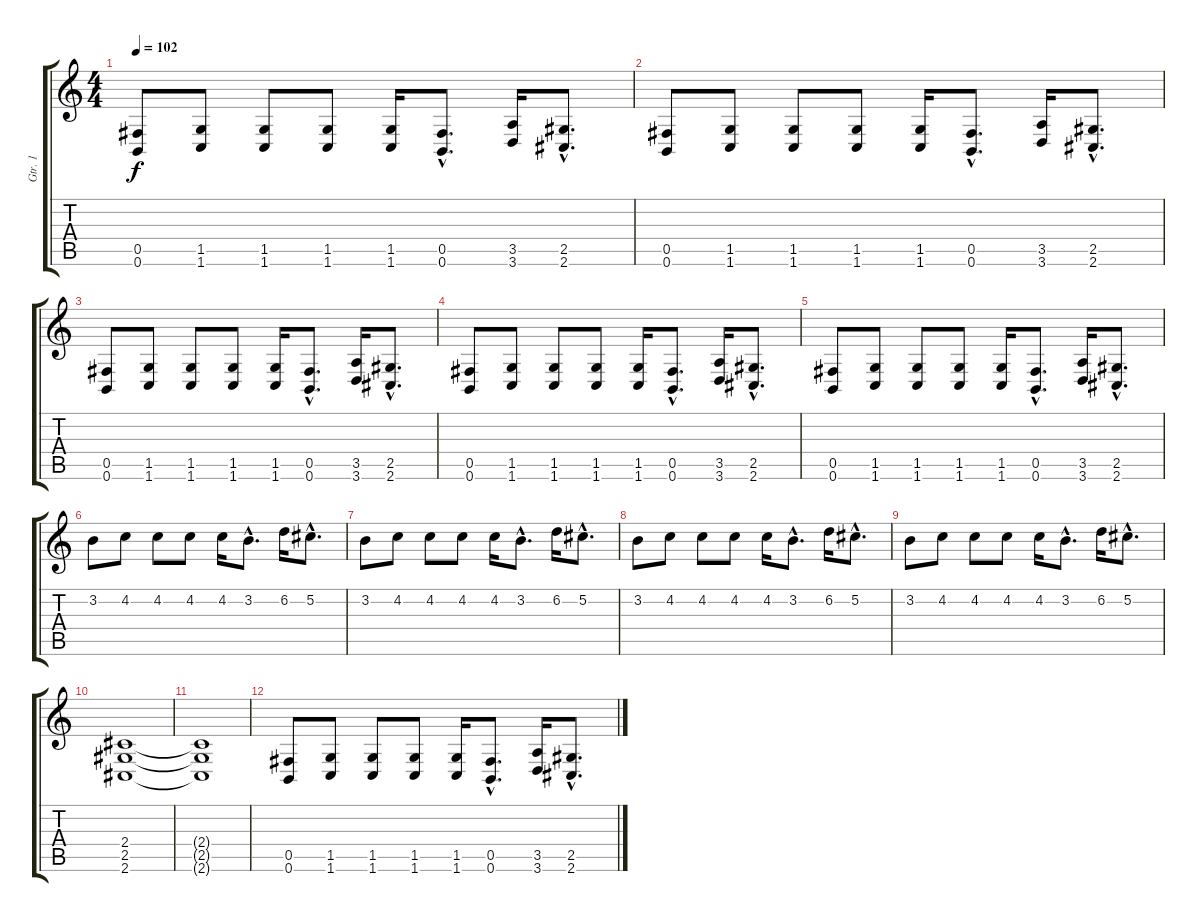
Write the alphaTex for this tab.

\track ("Gtr. 1" "Gtr. 1") {instrument distortionguitar}
\staff {score tabs}
\tuning (Db4 Ab3 E3 B2 Gb2 B1) {hide}
\ts (4 4)
\tempo 102
\clef g2
\ks c
(0.5 0.6).8{dy f} (1.5 1.6).8 (1.5 1.6).8 (1.5 1.6).8 (1.5 1.6).16 (0.5{hac} 0.6{hac}).8{d} (3.5 3.6).16 (2.5{hac} 2.6{hac}).8{d} |
(0.5 0.6).8 (1.5 1.6).8 (1.5 1.6).8 (1.5 1.6).8 (1.5 1.6).16 (0.5{hac} 0.6{hac}).8{d} (3.5 3.6).16 (2.5{hac} 2.6{hac}).8{d} |
(0.5 0.6).8 (1.5 1.6).8 (1.5 1.6).8 (1.5 1.6).8 (1.5 1.6).16 (0.5{hac} 0.6{hac}).8{d} (3.5 3.6).16 (2.5{hac} 2.6{hac}).8{d} |
(0.5 0.6).8 (1.5 1.6).8 (1.5 1.6).8 (1.5 1.6).8 (1.5 1.6).16 (0.5{hac} 0.6{hac}).8{d} (3.5 3.6).16 (2.5{hac} 2.6{hac}).8{d} |
(0.5 0.6).8 (1.5 1.6).8 (1.5 1.6).8 (1.5 1.6).8 (1.5 1.6).16 (0.5{hac} 0.6{hac}).8{d} (3.5 3.6).16 (2.5{hac} 2.6{hac}).8{d} |
3.2.8 4.2.8 4.2.8 4.2.8 4.2.16 3.2{hac}.8{d} 6.2.16 5.2{hac}.8{d} |
3.2.8 4.2.8 4.2.8 4.2.8 4.2.16 3.2{hac}.8{d} 6.2.16 5.2{hac}.8{d} |
3.2.8 4.2.8 4.2.8 4.2.8 4.2.16 3.2{hac}.8{d} 6.2.16 5.2{hac}.8{d} |
3.2.8 4.2.8 4.2.8 4.2.8 4.2.16 3.2{hac}.8{d} 6.2.16 5.2{hac}.8{d} |
(2.4 2.5 2.6).1 |
(2.4{t} 2.5{t} 2.6{t}).1 |
(0.5 0.6).8 (1.5 1.6).8 (1.5 1.6).8 (1.5 1.6).8 (1.5 1.6).16 (0.5{hac} 0.6{hac}).8{d} (3.5 3.6).16 (2.5{hac} 2.6{hac}).8{d}
